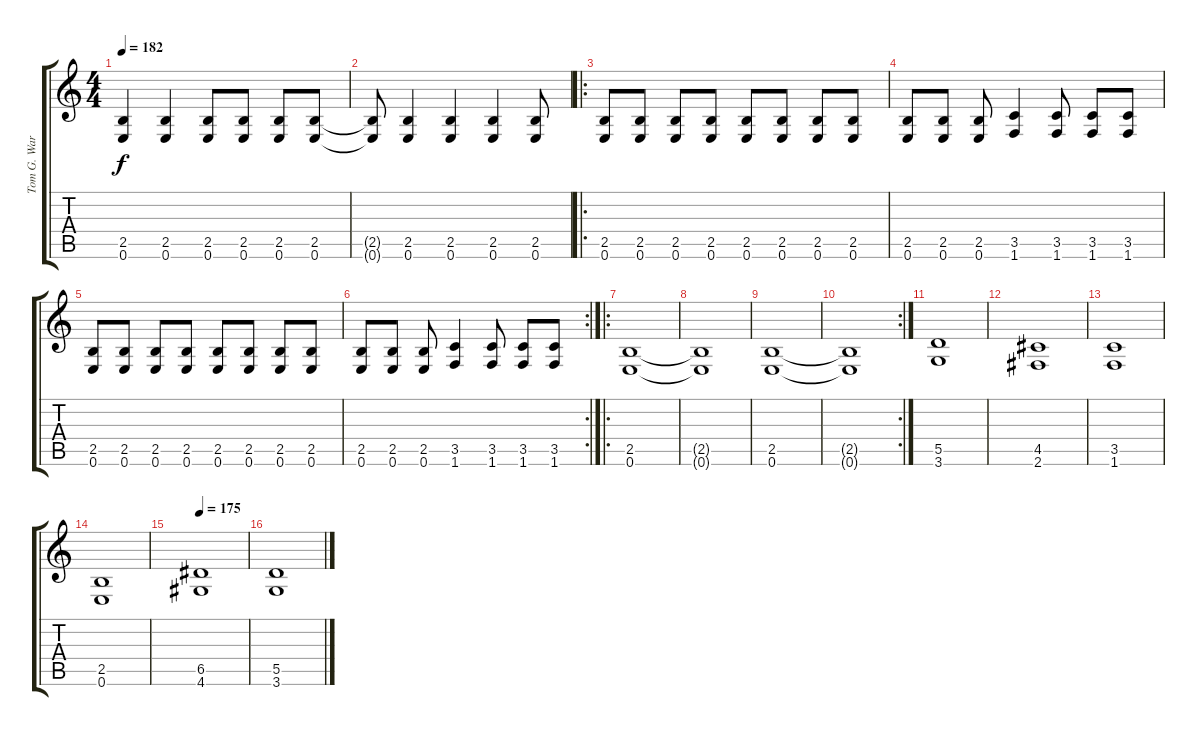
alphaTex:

\track ("Tom G. Warrior" "Tom G. War") {instrument overdrivenguitar}
\staff {score tabs}
\tuning (E4 B3 G3 D3 A2 E2) {hide}
\ts (4 4)
\tempo 182
\clef g2
\ks c
(2.5 0.6).4{dy f} (2.5 0.6).4 (2.5 0.6).8 (2.5 0.6).8 (2.5 0.6).8 (2.5 0.6).8 |
(2.5{t} 0.6{t}).8 (2.5 0.6).4 (2.5 0.6).4 (2.5 0.6).4 (2.5 0.6).8 |
\ro
(2.5 0.6).8 (2.5 0.6).8 (2.5 0.6).8 (2.5 0.6).8 (2.5 0.6).8 (2.5 0.6).8 (2.5 0.6).8 (2.5 0.6).8 |
(2.5 0.6).8 (2.5 0.6).8 (2.5 0.6).8 (3.5 1.6).4 (3.5 1.6).8 (3.5 1.6).8 (3.5 1.6).8 |
(2.5 0.6).8 (2.5 0.6).8 (2.5 0.6).8 (2.5 0.6).8 (2.5 0.6).8 (2.5 0.6).8 (2.5 0.6).8 (2.5 0.6).8 |
\rc 2
(2.5 0.6).8 (2.5 0.6).8 (2.5 0.6).8 (3.5 1.6).4 (3.5 1.6).8 (3.5 1.6).8 (3.5 1.6).8 |
\ro
(2.5 0.6).1 |
(2.5{t} 0.6{t}).1 |
(2.5 0.6).1 |
\rc 2
(2.5{t} 0.6{t}).1 |
(5.5 3.6).1 |
(4.5 2.6).1 |
(3.5 1.6).1 |
(2.5 0.6).1 |
\tempo 175
(6.5 4.6).1 |
(5.5 3.6).1
